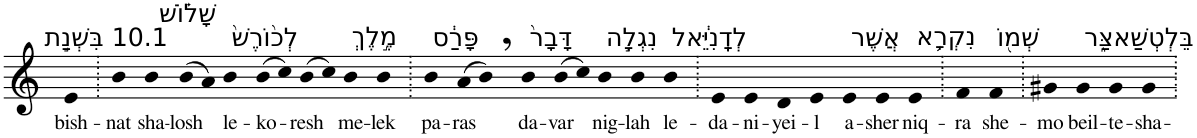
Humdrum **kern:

**kern	**text
*part1	*part1
*staff1	*staff1
*I"Piano	*
*I'Pno	*
*clefG2	*
*k[]	*
=1	=1
!LO:TX:a:t=10.1 בִּשְׁנַ֣ת	!
!	!LO:LY:b
4e	bish-
=2.	=2.
!	!LO:LY:b
4b	-nat
!LO:TX:a:t=שָׁל֗וֹשׁ	!
!	!LO:LY:b
4b	sha-
!	!LO:LY:b
(>8b	-losh
8a)	.
!LO:TX:a:t=לְכ֙וֹרֶשׁ֙	!
!	!LO:LY:b
4b	le-
!	!LO:LY:b
(>8b	-ko-
8cc)	.
!	!LO:LY:b
(>8b	-resh
8cc)	.
!LO:TX:a:t=מֶ֣לֶךְ	!
!	!LO:LY:b
4b	me-
!	!LO:LY:b
4b	-lek
=3.	=3.
!LO:TX:a:t=פָּרַ֔ס	!
!	!LO:LY:b
4b	pa-
!	!LO:LY:b
(>8a	-ras
8b,)	.
!LO:TX:a:t=דָּבָר֙	!
!	!LO:LY:b
4b	da-
!	!LO:LY:b
(>8b	-var
8cc)	.
!LO:TX:a:t=נִגְלָ֣ה	!
!	!LO:LY:b
4b	nig-
!	!LO:LY:b
4b	-lah
!LO:TX:a:t=לְדָֽנִיֵּ֔אל	!
!	!LO:LY:b
4b	le-
=4.	=4.
!	!LO:LY:b
4e	-da-
!	!LO:LY:b
4e	-ni-
!	!LO:LY:b
4d	-yei-
!	!LO:LY:b
4e	-l
!LO:TX:a:t=אֲשֶׁר	!
!	!LO:LY:b
4e	a-
!	!LO:LY:b
4e	-sher
!LO:TX:a:t=נִקְרָ֥א	!
!	!LO:LY:b
4e	niq-
=5.	=5.
!	!LO:LY:b
4f	-ra
!LO:TX:a:t=שְׁמ֖וֹ	!
!	!LO:LY:b
4f	she-
=6.	=6.
!	!LO:LY:b
4g#X	-mo
!LO:TX:a:t=בֵּלְטְשַׁאצַּ֑ר	!
!	!LO:LY:b
4g#	beil-
!	!LO:LY:b
4g#	-te-
!	!LO:LY:b
4g#	-sha-
=.	=.
*-	*-
